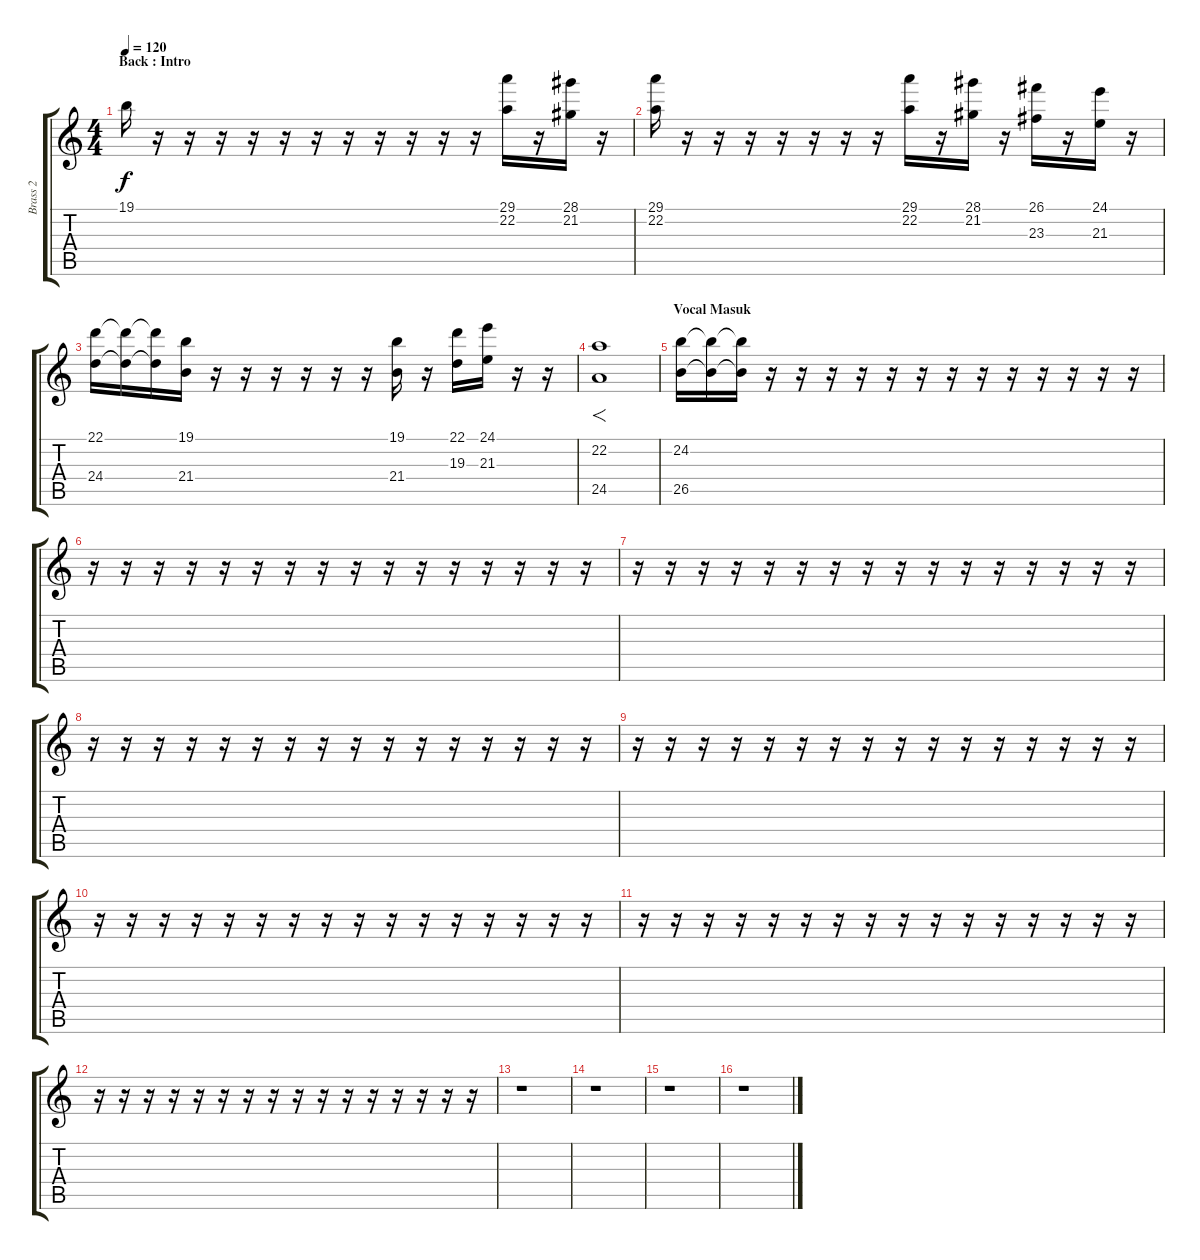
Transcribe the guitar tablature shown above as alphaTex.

\track ("Brass 2" "Brass 2") {instrument brasssection}
\staff {score tabs}
\tuning (E4 B3 G3 D3 A2 E2) {hide}
\ts (4 4)
\section ("" "Back : Intro")
\tempo 120
\clef g2
\ks c
19.1.16{dy f} r.16 r.16 r.16 r.16 r.16 r.16 r.16 r.16 r.16 r.16 r.16 (29.1 22.2).16 r.16 (28.1 21.2).16 r.16 |
(29.1 22.2).16 r.16 r.16 r.16 r.16 r.16 r.16 r.16 (29.1 22.2).16 r.16 (28.1 21.2).16 r.16 (26.1 23.3).16 r.16 (24.1 21.3).16 r.16 |
(22.1 24.4).16 (22.1{t} 24.4{t}).16 (22.1{t} 24.4{t}).16 (19.1 21.4).16 r.16 r.16 r.16 r.16 r.16 r.16 (19.1 21.4).16 r.16 (22.1 19.3).16 (24.1 21.3).16 r.16 r.16 |
(22.2 24.5).1{f} |
\section ("" "Vocal Masuk")
(24.2 26.5).16 (24.2{t} 26.5{t}).16 (24.2{t} 26.5{t}).16 r.16 r.16 r.16 r.16 r.16 r.16 r.16 r.16 r.16 r.16 r.16 r.16 r.16 |
r.16 r.16 r.16 r.16 r.16 r.16 r.16 r.16 r.16 r.16 r.16 r.16 r.16 r.16 r.16 r.16 |
r.16 r.16 r.16 r.16 r.16 r.16 r.16 r.16 r.16 r.16 r.16 r.16 r.16 r.16 r.16 r.16 |
r.16 r.16 r.16 r.16 r.16 r.16 r.16 r.16 r.16 r.16 r.16 r.16 r.16 r.16 r.16 r.16 |
r.16 r.16 r.16 r.16 r.16 r.16 r.16 r.16 r.16 r.16 r.16 r.16 r.16 r.16 r.16 r.16 |
r.16 r.16 r.16 r.16 r.16 r.16 r.16 r.16 r.16 r.16 r.16 r.16 r.16 r.16 r.16 r.16 |
r.16 r.16 r.16 r.16 r.16 r.16 r.16 r.16 r.16 r.16 r.16 r.16 r.16 r.16 r.16 r.16 |
r.16 r.16 r.16 r.16 r.16 r.16 r.16 r.16 r.16 r.16 r.16 r.16 r.16 r.16 r.16 r.16 |
r.1 |
r.1 |
r.1 |
r.1
